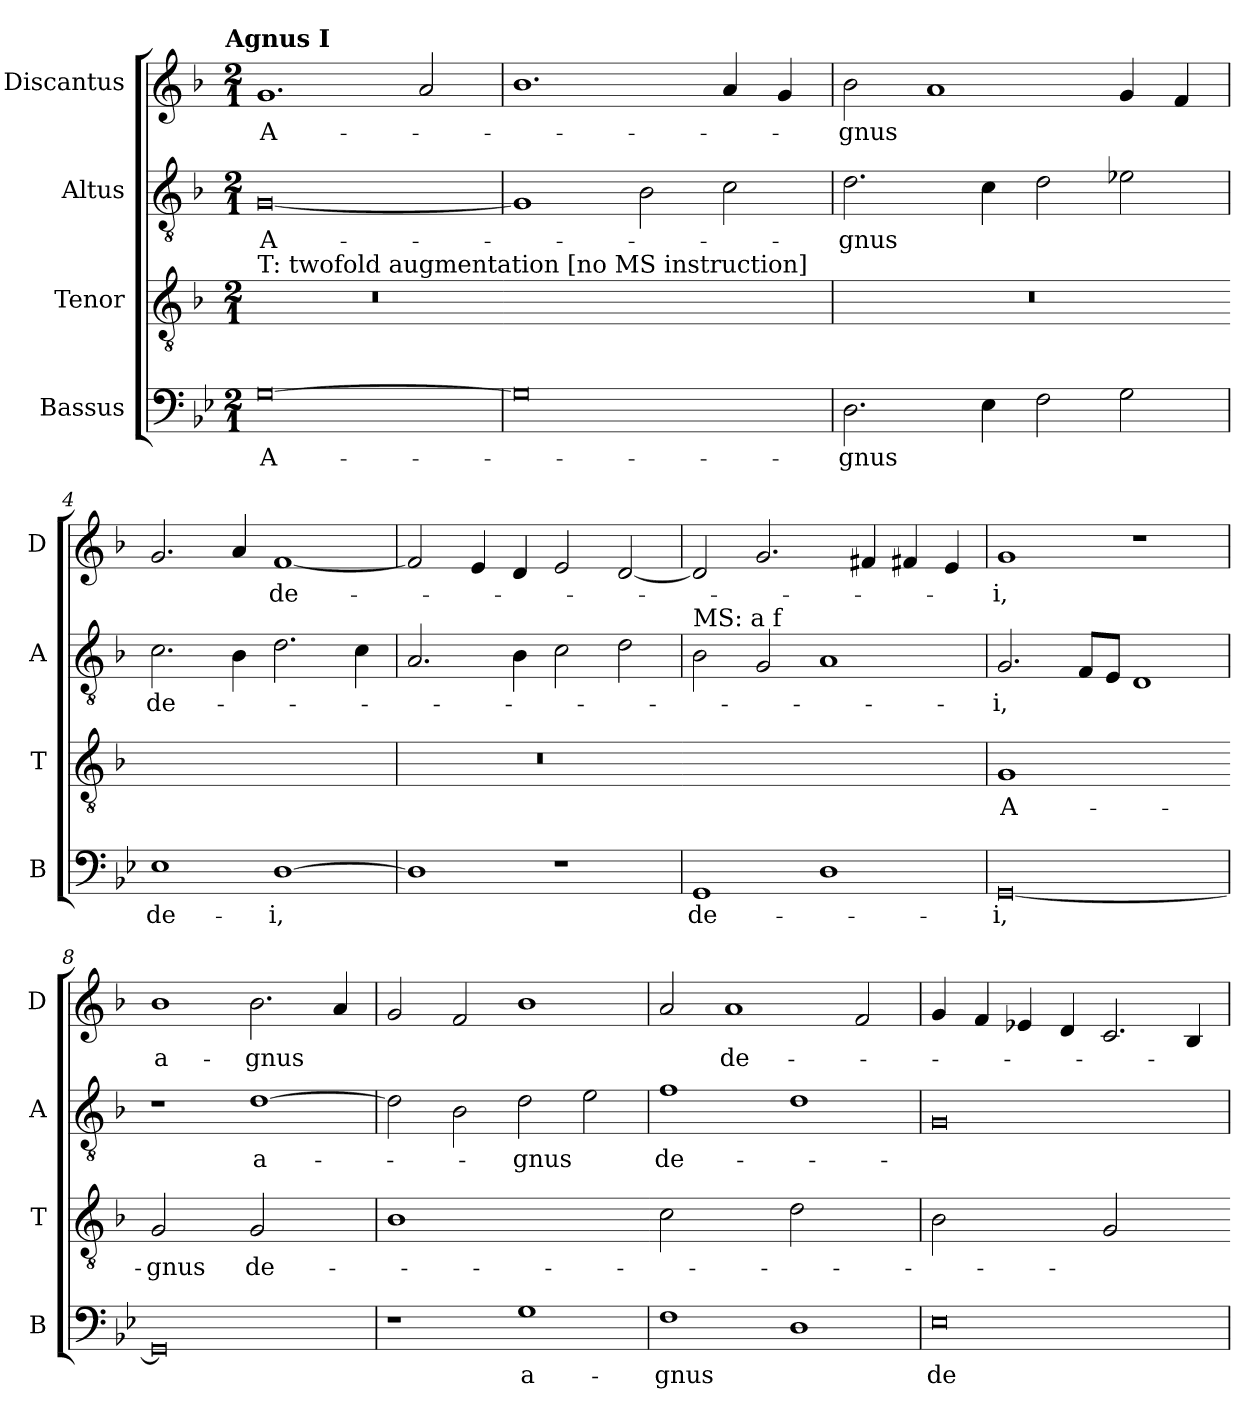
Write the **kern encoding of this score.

**kern	**text	**kern	**text	**kern	**text	**kern	**text
*part4	*part4	*part3	*part3	*part2	*part2	*part1	*part1
*staff4	*staff4	*staff3	*staff3	*staff2	*staff2	*staff1	*staff1
*I"Bassus	*	*I"Tenor	*	*I"Altus	*	*I"Discantus	*
*I'B	*	*I'T	*	*I'A	*	*I'D	*
*clefF4	*	*clefGv2	*	*clefGv2	*	*clefG2	*
*k[b-e-]	*	*k[b-]	*	*k[b-]	*	*k[b-]	*
!!LO:TX:omd:t=Agnus I
*M2/1	*	*M2/1	*	*M2/1	*	*M2/1	*
*MM300	*	*MM300	*	*MM300	*	*MM300	*
=1	=1	=1	=1	=1	=1	=1	=1
!	!	!LO:TX:a:t=T&colon; twofold augmentation [no MS instruction]	!	!	!	!	!
!	!	!LO:N:vis=1	!	!	!	!	!
[0G	A-	0r	.	[0G	A-	1.g	A-
.	.	.	.	.	.	2a	.
=2	=2	=2-	=2	=2	=2	=2	=2
!	!	!LO:N:vis=1	!	!	!	!	!
0G]	.	0ryy	.	1G]	.	1.b-	.
.	.	.	.	2B-	.	.	.
.	.	.	.	2c	.	4a	.
.	.	.	.	.	.	4g	.
=3	=3	=3	=3	=3	=3	=3	=3
!	!	!LO:N:vis=1	!	!	!	!	!
2.D	-gnus	0r	.	2.d	-gnus	2b-	-gnus
.	.	.	.	.	.	1a	.
4E-	.	.	.	4c	.	.	.
2F	.	.	.	2d	.	.	.
2G	.	.	.	2e-X	.	4g	.
.	.	.	.	.	.	4f	.
=4	=4	=4-	=4	=4	=4	=4	=4
!	!	!LO:N:vis=1	!	!	!	!	!
1E-	de-	0ryy	.	2.c	de-	2.g	.
.	.	.	.	4B-	.	4a	.
[1D	-i,	.	.	2.d	.	[1f	de-
.	.	.	.	4c	.	.	.
=5	=5	=5	=5	=5	=5	=5	=5
!	!	!LO:N:vis=1	!	!	!	!	!
1D]	.	0r	.	2.A	.	2f]	.
.	.	.	.	.	.	4e	.
.	.	.	.	4B-	.	4d	.
1r	.	.	.	2c	.	2e	.
.	.	.	.	2d	.	[2d	.
=6	=6	=6-	=6	=6	=6	=6	=6
!	!	!	!	!LO:TX:a:t=MS&colon; a f	!	!	!
!	!	!LO:N:vis=1	!	!	!	!	!
1GG	de-	0ryy	.	2B-	.	2d]	.
.	.	.	.	2G	.	2.g	.
1D	.	.	.	1A	.	.	.
.	.	.	.	.	.	4f#X	.
.	.	.	.	.	.	4f#X	.
.	.	.	.	.	.	4e	.
=7	=7	=7	=7	=7	=7	=7	=7
!	!	!LO:N:vis=1	!	!	!	!	!
[0GG	-i,	0G	A-	2.G	-i,	1g	-i,
.	.	.	.	8FL	.	.	.
.	.	.	.	8EJ	.	.	.
.	.	.	.	1D	.	1r	.
=8	=8	=8-	=8	=8	=8	=8	=8
!	!	!LO:N:vis=2	!	!	!	!	!
0GG]	.	1G	-gnus	1r	.	1b-	a-
!	!	!LO:N:vis=2	!	!	!	!	!
.	.	1G	de-	[1d	a-	2.b-	-gnus
.	.	.	.	.	.	4a	.
=9	=9	=9	=9	=9	=9	=9	=9
!	!	!LO:N:vis=1	!	!	!	!	!
1r	.	0B-	.	2d]	.	2g	.
.	.	.	.	2B-	.	2f	.
1G	a-	.	.	2d	-gnus	1b-	.
.	.	.	.	2e	.	.	.
=10	=10	=10-	=10	=10	=10	=10	=10
!	!	!LO:N:vis=2	!	!	!	!	!
1F	-gnus	1c	.	1f	de-	2a	.
.	.	.	.	.	.	1a	de-
!	!	!LO:N:vis=2	!	!	!	!	!
1D	.	1d	.	1d	.	.	.
.	.	.	.	.	.	2f	.
=11	=11	=11	=11	=11	=11	=11	=11
!	!	!LO:N:vis=2	!	!	!	!	!
0E-	de-	1B-	.	0G	.	4g	.
.	.	.	.	.	.	4f	.
.	.	.	.	.	.	4e-X	.
.	.	.	.	.	.	4d	.
!	!	!LO:N:vis=2	!	!	!	!	!
.	.	1G	.	.	.	2.c	.
.	.	.	.	.	.	4B-	.
=	=	=-	=	=	=	=	=
*-	*-	*-	*-	*-	*-	*-	*-
